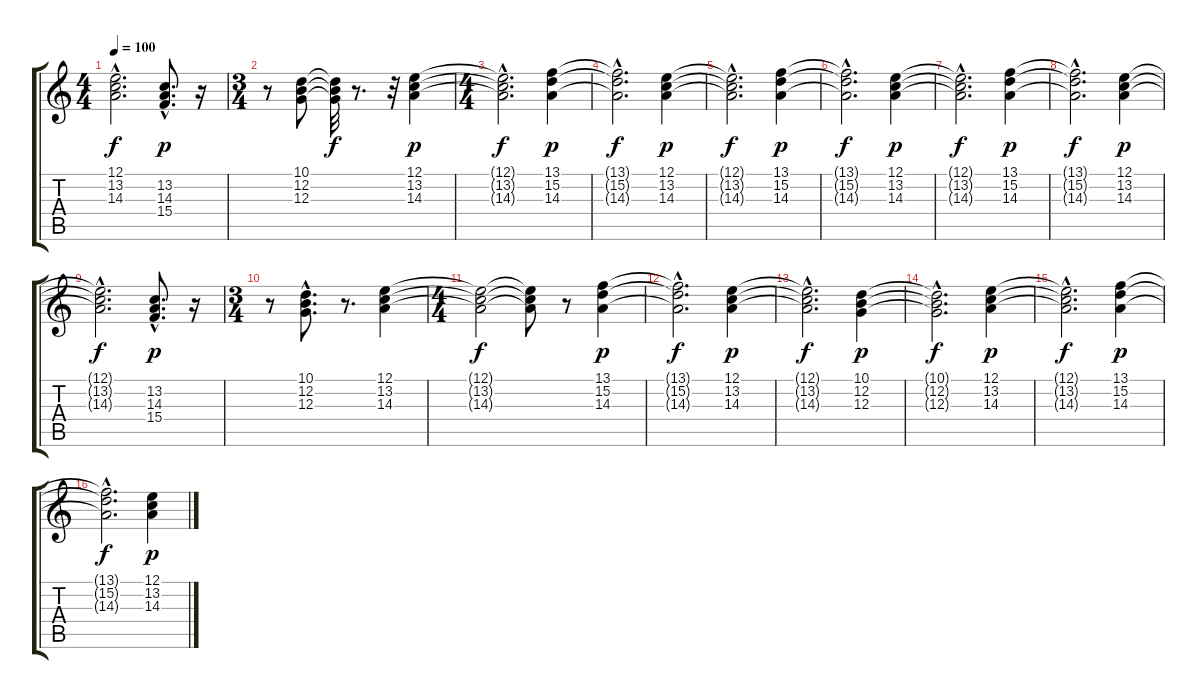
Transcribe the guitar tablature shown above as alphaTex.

\track "" {instrument percussiveorgan}
\staff {score tabs}
\tuning (E4 B3 G3 D3 A2 E2) {hide}
\ts (4 4)
\tempo 100
\clef g2
\ks c
(12.1{hac t} 13.2{hac t} 14.3{hac t}).2{d dy f} (13.2 14.3{hac} 15.4).8{d dy p} r.16 |
\ts (3 4)
r.8 (10.1 12.2 12.3).8 (10.1{t} 12.2{t} 12.3{t}).32{dy f} r.8{d} r.32 (12.1 13.2 14.3).4{dy p} |
\ts (4 4)
(12.1{hac t} 13.2{hac t} 14.3{hac t}).2{d dy f} (13.1 15.2 14.3).4{dy p} |
(13.1{hac t} 15.2{hac t} 14.3{hac t}).2{d dy f} (12.1 13.2 14.3).4{dy p} |
(12.1{hac t} 13.2{hac t} 14.3{hac t}).2{d dy f} (13.1 15.2 14.3).4{dy p} |
(13.1{hac t} 15.2{hac t} 14.3{hac t}).2{d dy f} (12.1 13.2 14.3).4{dy p} |
(12.1{hac t} 13.2{hac t} 14.3{hac t}).2{d dy f} (13.1 15.2 14.3).4{dy p} |
(13.1{hac t} 15.2{hac t} 14.3{hac t}).2{d dy f} (12.1 13.2 14.3).4{dy p} |
(12.1{hac t} 13.2{hac t} 14.3{hac t}).2{d dy f} (13.2{hac} 14.3{hac} 15.4{hac}).8{d dy p} r.16 |
\ts (3 4)
r.8 (10.1 12.2{hac} 12.3).8{d} r.8{d} (12.1 13.2 14.3).4 |
\ts (4 4)
(12.1{t} 13.2{t} 14.3{t}).2{dy f} (12.1{t} 13.2{t} 14.3{t}).8 r.8 (13.1 15.2 14.3).4{dy p volume 8} |
(13.1{hac t} 15.2{hac t} 14.3{hac t}).2{d dy f} (12.1 13.2 14.3).4{dy p} |
(12.1{hac t} 13.2{hac t} 14.3{hac t}).2{d dy f} (10.1 12.2 12.3).4{dy p} |
(10.1{hac t} 12.2{hac t} 12.3{hac t}).2{d dy f} (12.1 13.2 14.3).4{dy p} |
(12.1{hac t} 13.2{hac t} 14.3{hac t}).2{d dy f} (13.1 15.2 14.3).4{dy p} |
(13.1{hac t} 15.2{hac t} 14.3{hac t}).2{d dy f} (12.1 13.2 14.3).4{dy p}
